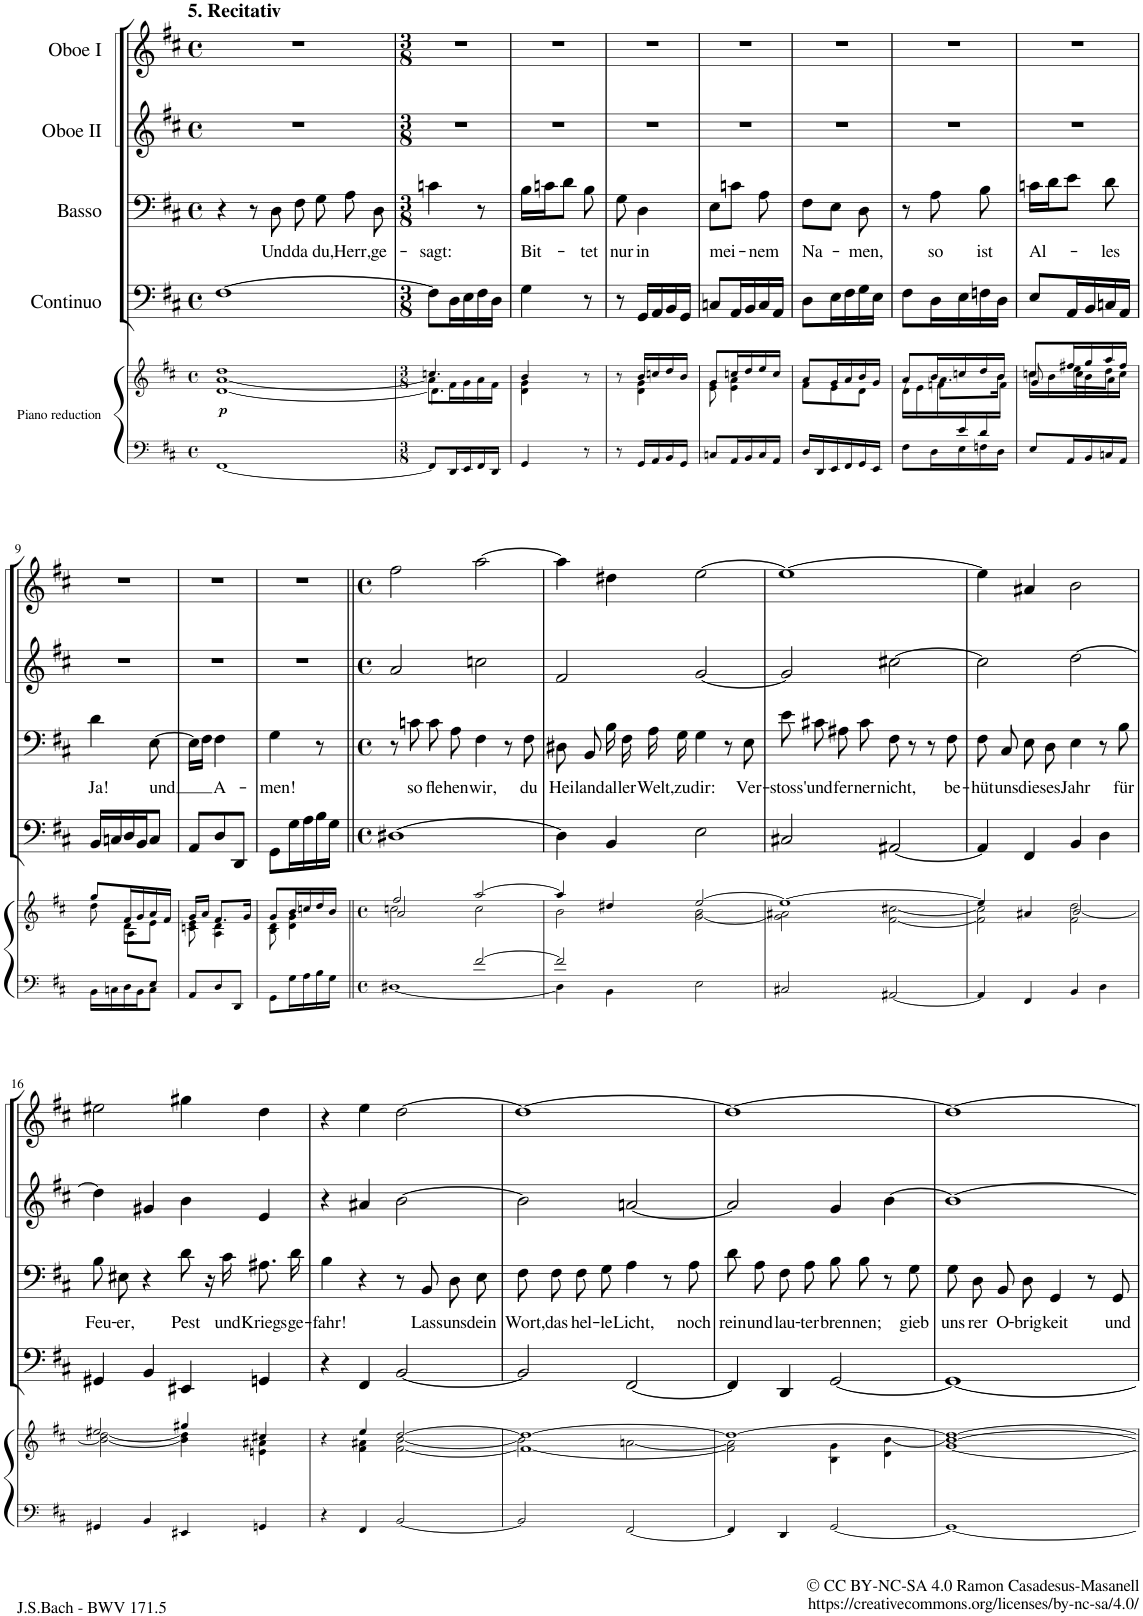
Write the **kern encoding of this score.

**kern	**kern	**dynam	**kern	**kern	**text	**kern	**kern
*part5	*part5	*part5	*part4	*part3	*part3	*part2	*part1
*staff6	*staff5	*staff5/6	*staff4	*staff3	*staff3	*staff2	*staff1
*I"Piano reduction	*	*	*I"Continuo	*I"Basso	*	*I"Oboe II	*I"Oboe I
*I'Pno	*	*	*	*	*	*I'Ob	*I'Ob
*stria5	*stria5	*	*	*	*	*	*
*clefF4	*clefG2	*	*clefF4	*clefF4	*	*clefG2	*clefG2
*k[f#c#]	*k[f#c#]	*	*k[f#c#]	*k[f#c#]	*	*k[f#c#]	*k[f#c#]
*M4/4	*M4/4	*	*M4/4	*M4/4	*	*M4/4	*M4/4
*met(c)	*met(c)	*	*met(c)	*met(c)	*	*met(c)	*met(c)
=1	=1	=1	=1	=1	=1	=1	=1
*	*^	*	*	*	*	*	*
!	!	!	!	!	!	!	!	!LO:TX:a:B:t=5. Recitativ
!	!	!	!LO:DY:b	!	!	!	!	!
[1FF#	1dd	[1d [1a	p	[1F#	4r	.	1r	1r
.	.	.	.	.	8r	.	.	.
!	!	!	!	!	!	!LO:LY:b	!	!
.	.	.	.	.	8D\	Und	.	.
!	!	!	!	!	!	!LO:LY:b	!	!
.	.	.	.	.	8F#\	da	.	.
!	!	!	!	!	!	!LO:LY:b	!	!
.	.	.	.	.	8G\	du,	.	.
!	!	!	!	!	!	!LO:LY:b	!	!
.	.	.	.	.	8A\	Herr,	.	.
!	!	!	!	!	!	!LO:LY:b	!	!
.	.	.	.	.	8D\	ge-	.	.
*	*v	*v	*	*	*	*	*	*
=2	=2	=2	=2	=2	=2	=2	=2
*M3/8	*M3/8	*	*M3/8	*M3/8	*	*M3/8	*M3/8
*	*^	*	*	*	*	*	*
*	*	*^	*	*	*	*	*	*
!	!	!	!	!	!	!	!LO:LY:b	!	!
8FF#/L]	4.ccn/	8a\L]	4.d\]	.	8F#\L]	4cn\	-sagt:	4.r	4.r
16DD/L	.	16f#\L	.	.	16D\L	.	.	.	.
16EE/	.	16g\	.	.	16E\	.	.	.	.
16FF#/	.	16a\	.	.	16F#\	8r	.	.	.
16DD/JJ	.	16f#\JJ	.	.	16D\JJ	.	.	.	.
*	*	*v	*v	*	*	*	*	*	*
=3	=3	=3	=3	=3	=3	=3	=3	=3
!	!	!	!	!	!	!LO:LY:b	!	!
4GG/	4b/	4d\ 4g\	.	4G\	16B\LL	Bit-	4.r	4.r
.	.	.	.	.	16cn\J	.	.	.
.	.	.	.	.	8d\J	.	.	.
!	!	!	!	!	!	!LO:LY:b	!	!
8r	8r	8ryy	.	8r	8B\	-tet	.	.
=4	=4	=4	=4	=4	=4	=4	=4	=4
!	!	!	!	!	!	!LO:LY:b	!	!
8r	8r	8ryy	.	8r	8G\	nur	4.r	4.r
!	!	!	!	!	!	!LO:LY:b	!	!
16GG/LL	16b/LL	4d\ 4g\	.	16GG/LL	4D\	in	.	.
16AA/	16ccn/	.	.	16AA/	.	.	.	.
16BB/	16dd/	.	.	16BB/	.	.	.	.
16GG/JJ	16b/JJ	.	.	16GG/JJ	.	.	.	.
=5	=5	=5	=5	=5	=5	=5	=5	=5
!	!	!	!	!	!	!LO:LY:b	!	!
8Cn/L	8g/L	8e\ 8g\	.	8Cn/L	8E\L	mei-	4.r	4.r
16AA/L	16ccn/L	4e\ 4a\	.	16AA/L	8cn\J	.	.	.
16BB/	16dd/	.	.	16BB/	.	.	.	.
!	!	!	!	!	!	!LO:LY:b	!	!
16C/	16ee/	.	.	16C/	8A\	-nem	.	.
16AA/JJ	16cc/JJ	.	.	16AA/JJ	.	.	.	.
=6	=6	=6	=6	=6	=6	=6	=6	=6
!	!	!	!	!	!	!LO:LY:b	!	!
16D/LL	8a/L	8f#\L	.	8D\L	8F#\L	Na-	4.r	4.r
16DD/	.	.	.	.	.	.	.	.
16EE/	16g/L	8e\	.	16E\L	8E\J	.	.	.
16FF#/	16a/	.	.	16F#\	.	.	.	.
!	!	!	!	!	!	!LO:LY:b	!	!
16GG/	16b/	8d\J	.	16G\	8D\	-men,	.	.
16EE/JJ	16g/JJ	.	.	16E\JJ	.	.	.	.
=7	=7	=7	=7	=7	=7	=7	=7	=7
*^	*	*^	*	*	*	*	*	*
8.ryy	8F#\L	8a/L	8r	16d\LL	.	8F#\L	8r	.	4.r	4.r
.	.	.	.	16e\	.	.	.	.	.	.
!	!	!	!	!	!	!	!	!LO:LY:b	!	!
.	16D\L	16b/L	8.a\L	16fn\	.	16D\L	8A\	so	.	.
16e/	16E\	16ccn/	.	8ryy	.	16E\	.	.	.	.
!	!	!	!	!	!	!	!	!LO:LY:b	!	!
16d/	16Fn\	16dd/	.	.	.	16Fn\	8B\	ist	.	.
16ryy	16D\JJ	16b/JJ	16b\Jk	16f\JJ	.	16D\JJ	.	.	.	.
=8	=8	=8	=8	=8	=8	=8	=8	=8	=8	=8
!	!	!	!	!	!	!	!	!LO:LY:b	!	!
*v	*v	*	*	*	*	*	*	*	*	*
8E/L	8ccn/L	16cc\LL	8g/	.	8E/L	16cn\LL	Al-	4.r	4.r
.	.	16b\	.	.	.	16d\J	.	.	.
16AA/L	16ff#X/L	16cc\	8ee\L	.	16AA/L	8e\J	.	.	.
16BB/	16gg/	16b\	.	.	16BB/	.	.	.	.
!	!	!	!	!	!	!	!LO:LY:b	!	!
16Cn/	16aa/	16a\	8dd\J	.	16Cn/	8d\	-les	.	.
16AA/JJ	16ff#/JJ	16cc\JJ	.	.	16AA/JJ	.	.	.	.
!!LO:LB:g=z
=9	=9	=9	=9	=9	=9	=9	=9	=9	=9
*^	*	*	*	*	*	*	*	*	*
!	!	!	!	!	!	!	!	!LO:LY:b	!	!
8ryy	16BB\LL	8gg/L	8dd\	8ryy	.	16BB/LL	4d\	Ja!	4.r	4.r
.	16Cn\	.	.	.	.	16Cn/	.	.	.	.
8ryy	16D\	16f#/L	8d\L	8A\L	.	16D/	.	.	.	.
.	16BB\J	16g/	.	.	.	16BB/J	.	.	.	.
!	!	!	!	!	!	!	!	!LO:LY:b	!	!
8E/J	8C\J	16a/	8e\J	8ryy	.	8C/J	[8E\	und	.	.
.	.	16f#/JJ	.	.	.	.	.	.	.	.
*v	*v	*	*	*	*	*	*	*	*	*
*	*	*v	*v	*	*	*	*	*	*
=10	=10	=10	=10	=10	=10	=10	=10	=10
8AA/L	16g/LL	8cn\ 8e\	.	8AA/L	16E\LL]	.	4.r	4.r
.	16a/JJ	.	.	.	16F#\JJ	.	.	.
!	!	!	!	!	!	!LO:LY:b	!	!
8D/	8.f#/L	4A\ 4d\	.	8D/	4F#\	A-	.	.
8DD/J	.	.	.	8DD/J	.	.	.	.
.	16g/Jk	.	.	.	.	.	.	.
=11	=11	=11	=11	=11	=11	=11	=11	=11
!	!	!	!	!	!	!LO:LY:b	!	!
8GG\L	8g/L	8B\ 8d\	.	8GG\L	4G\	-men!	4.r	4.r
16G\L	16b/L	4d\ 4g\	.	16G\L	.	.	.	.
16A\	16ccn/	.	.	16A\	.	.	.	.
16B\	16dd/	.	.	16B\	8r	.	.	.
16G\JJ	16b/JJ	.	.	16G\JJ	.	.	.	.
*	*v	*v	*	*	*	*	*	*
=12||	=12||	=12||	=12||	=12||	=12||	=12||	=12||
*M4/4	*M4/4	*	*M4/4	*M4/4	*	*M4/4	*M4/4
*met(c)	*met(c)	*	*met(c)	*met(c)	*	*met(c)	*met(c)
*^	*^	*	*	*	*	*	*
*	*	*	*^	*	*	*	*	*	*
2ryy	[1D#X	2ff#/	2ccn\	2a/	.	[1D#X	8r	.	2a/	2ff#\
!	!	!	!	!	!	!	!	!LO:LY:b	!	!
.	.	.	.	.	.	.	8cn\	so	.	.
!	!	!	!	!	!	!	!	!LO:LY:b	!	!
.	.	.	.	.	.	.	8c\	fle-	.	.
!	!	!	!	!	!	!	!	!LO:LY:b	!	!
.	.	.	.	.	.	.	8A\	-hen	.	.
!	!	!	!	!	!	!	!	!LO:LY:b	!	!
[2f#/	.	[2aa/	2cc\	2ryy	.	.	4F#\	wir,	2ccn\	[2aa\
.	.	.	.	.	.	.	8r	.	.	.
!	!	!	!	!	!	!	!	!LO:LY:b	!	!
.	.	.	.	.	.	.	8F#\	du	.	.
*	*	*	*v	*v	*	*	*	*	*	*
=13	=13	=13	=13	=13	=13	=13	=13	=13	=13
!	!	!	!	!	!	!	!LO:LY:b	!	!
2f#/]	4D#\]	4aa/]	2b\	.	4D#\]	8D#X\	Hei-	2f#/	4aa\]
!	!	!	!	!	!	!	!LO:LY:b	!	!
.	.	.	.	.	.	8BB/	-land	.	.
!	!	!	!	!	!	!	!LO:LY:b	!	!
.	4BB\	4dd#X/	.	.	4BB/	16B\	al-	.	4dd#X\
!	!	!	!	!	!	!	!LO:LY:b	!	!
.	.	.	.	.	.	16F#\	-ler	.	.
!	!	!	!	!	!	!	!LO:LY:b	!	!
.	.	.	.	.	.	16A\	Welt,	.	.
!	!	!	!	!	!	!	!LO:LY:b	!	!
.	.	.	.	.	.	16G\	zu	.	.
!	!	!	!	!	!	!	!LO:LY:b	!	!
2ryy	2E\	[2ee/	[2g\ 2b\	.	2E\	4G\	dir:	[2g/	[2ee\
.	.	.	.	.	.	8r	.	.	.
!	!	!	!	!	!	!	!LO:LY:b	!	!
.	.	.	.	.	.	8E\	Ver-	.	.
*v	*v	*	*	*	*	*	*	*	*
=14	=14	=14	=14	=14	=14	=14	=14	=14
!	!	!	!	!	!	!LO:LY:b	!	!
2C#X/	1ee_	2g\] 2a#X\	.	2C#X/	8e\	-stoss'	2g/]	1ee_
!	!	!	!	!	!	!LO:LY:b	!	!
.	.	.	.	.	8c#X\	und	.	.
!	!	!	!	!	!	!LO:LY:b	!	!
.	.	.	.	.	8A#X\	fer-	.	.
!	!	!	!	!	!	!LO:LY:b	!	!
.	.	.	.	.	8c#\	-ner	.	.
!	!	!	!	!	!	!LO:LY:b	!	!
[2AA#X/	.	[2f#\ [2cc#X\	.	[2AA#X/	8F#\	nicht,	[2cc#X\	.
.	.	.	.	.	8r	.	.	.
.	.	.	.	.	8r	.	.	.
!	!	!	!	!	!	!LO:LY:b	!	!
.	.	.	.	.	8F#\	be-	.	.
=15	=15	=15	=15	=15	=15	=15	=15	=15
!	!	!	!	!	!	!LO:LY:b	!	!
4AA#/]	4ee/]	2f#\] 2cc#\]	.	4AA#/]	8F#\	-hüt	2cc#\]	4ee\]
!	!	!	!	!	!	!LO:LY:b	!	!
.	.	.	.	.	8C#/	uns	.	.
!	!	!	!	!	!	!LO:LY:b	!	!
4FF#/	4a#X/	.	.	4FF#/	8E\	die-	.	4a#X/
!	!	!	!	!	!	!LO:LY:b	!	!
.	.	.	.	.	8D\	-ses	.	.
!	!	!	!	!	!	!LO:LY:b	!	!
4BB/	[<2b/	2f#\ 2dd\	.	4BB/	4E\	Jahr	[2dd\	2b\
4D\	.	.	.	4D\	8r	.	.	.
!	!	!	!	!	!	!LO:LY:b	!	!
.	.	.	.	.	8B\	für	.	.
!!LO:LB:g=z
=16	=16	=16	=16	=16	=16	=16	=16	=16
!	!	!	!	!	!	!LO:LY:b	!	!
4GG#X/	2ee#X/	2b\_ [2dd\	.	4GG#X/	8B\	Feu-	4dd\]	2ee#X\
!	!	!	!	!	!	!LO:LY:b	!	!
.	.	.	.	.	8E#X\	-er,	.	.
4BB/	.	.	.	4BB/	4r	.	4g#X/	.
!	!	!	!	!	!	!LO:LY:b	!	!
4EE#X/	4gg#X/	4b\] 4dd\]	.	4EE#X/	8d\	Pest	4b\	4gg#X\
.	.	.	.	.	16r	.	.	.
!	!	!	!	!	!	!LO:LY:b	!	!
.	.	.	.	.	16c#\	und	.	.
!	!	!	!	!	!	!LO:LY:b	!	!
4GGn/	4cc#X/	4en\ 4a#X\	.	4GGn/	8.A#X\	Kriegs-	4e/	4dd\
!	!	!	!	!	!	!LO:LY:b	!	!
.	.	.	.	.	16d\	-ge-	.	.
=17	=17	=17	=17	=17	=17	=17	=17	=17
!	!	!	!	!	!	!LO:LY:b	!	!
4r	4r	4ryy	.	4r	4B\	-fahr!	4r	4r
4FF#/	4ee/	4f#\ 4a#X\	.	4FF#/	4r	.	4a#X/	4ee\
[2BB/	[2dd/	[2f#\ [2b\	.	[2BB/	8r	.	[2b\	[2dd\
!	!	!	!	!	!	!LO:LY:b	!	!
.	.	.	.	.	8BB/	Lass	.	.
!	!	!	!	!	!	!LO:LY:b	!	!
.	.	.	.	.	8D\	uns	.	.
!	!	!	!	!	!	!LO:LY:b	!	!
.	.	.	.	.	8E\	dein	.	.
=18	=18	=18	=18	=18	=18	=18	=18	=18
!	!	!	!	!	!	!LO:LY:b	!	!
2BB/]	1f#_ 1dd_	2b\]	.	2BB/]	8F#\	Wort,	2b\]	1dd_
!	!	!	!	!	!	!LO:LY:b	!	!
.	.	.	.	.	8F#\	das	.	.
!	!	!	!	!	!	!LO:LY:b	!	!
.	.	.	.	.	8F#\	hel-	.	.
!	!	!	!	!	!	!LO:LY:b	!	!
.	.	.	.	.	8G\	-le	.	.
!	!	!	!	!	!	!LO:LY:b	!	!
[2FF#/	.	[2an\	.	[2FF#/	4A\	Licht,	[2an/	.
.	.	.	.	.	8r	.	.	.
!	!	!	!	!	!	!LO:LY:b	!	!
.	.	.	.	.	8A\	noch	.	.
=19	=19	=19	=19	=19	=19	=19	=19	=19
!	!	!	!	!	!	!LO:LY:b	!	!
4FF#/]	1dd_	2f#\] 2a\]	.	4FF#/]	8d\	rein	2a/]	1dd_
!	!	!	!	!	!	!LO:LY:b	!	!
.	.	.	.	.	8A\	und	.	.
!	!	!	!	!	!	!LO:LY:b	!	!
4DD/	.	.	.	4DD/	8F#\	lau-	.	.
!	!	!	!	!	!	!LO:LY:b	!	!
.	.	.	.	.	8A\	-ter	.	.
!	!	!	!	!	!	!LO:LY:b	!	!
[2GG/	.	4B\ 4g\	.	[2GG/	8B\	bren-	4g/	.
!	!	!	!	!	!	!LO:LY:b	!	!
.	.	.	.	.	8B\	-nen;	.	.
.	.	4d\ [4b\	.	.	8r	.	[4b\	.
!	!	!	!	!	!	!LO:LY:b	!	!
.	.	.	.	.	8G\	gieb	.	.
=20	=20	=20	=20	=20	=20	=20	=20	=20
!	!	!	!	!	!	!LO:LY:b	!	!
1GG_	1b_ 1dd_	[1g	.	1GG_	8G\	uns-	1b_	1dd_
!	!	!	!	!	!	!LO:LY:b	!	!
.	.	.	.	.	8D\	-rer	.	.
!	!	!	!	!	!	!LO:LY:b	!	!
.	.	.	.	.	8BB/	O-	.	.
!	!	!	!	!	!	!LO:LY:b	!	!
.	.	.	.	.	8D\	-brig-	.	.
!	!	!	!	!	!	!LO:LY:b	!	!
.	.	.	.	.	4GG/	-keit	.	.
.	.	.	.	.	8r	.	.	.
!	!	!	!	!	!	!LO:LY:b	!	!
.	.	.	.	.	8GG/	und	.	.
*	*v	*v	*	*	*	*	*	*
=	=	=	=	=	=	=	=
*-	*-	*-	*-	*-	*-	*-	*-
